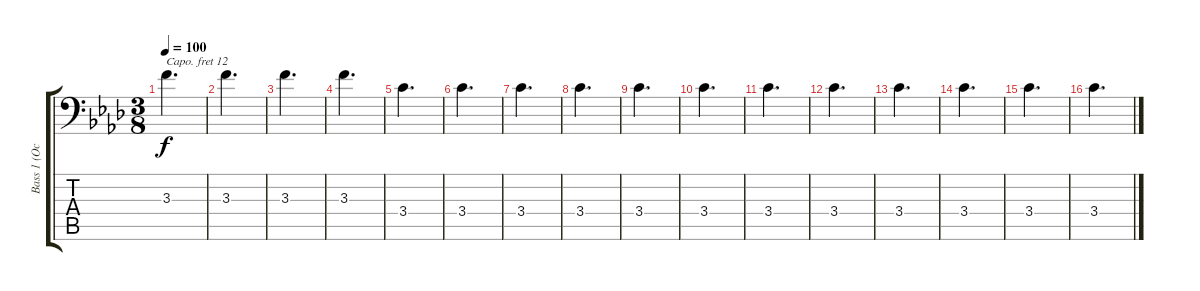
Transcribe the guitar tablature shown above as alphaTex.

\track ("Bass 1 (Octave)" "Bass 1 (Oc") {instrument electricbassfinger}
\staff {score tabs}
\capo 12
\tuning (C3 G2 D2 A1 E1 B0) {hide}
\ts (3 8)
\tempo 100
\clef f4
\ks ab
3.3.4{d dy f} |
3.3.4{d} |
3.3.4{d} |
3.3.4{d} |
3.4.4{d} |
3.4.4{d} |
3.4.4{d} |
3.4.4{d} |
3.4.4{d} |
3.4.4{d} |
3.4.4{d} |
3.4.4{d} |
3.4.4{d} |
3.4.4{d} |
3.4.4{d} |
3.4.4{d}
